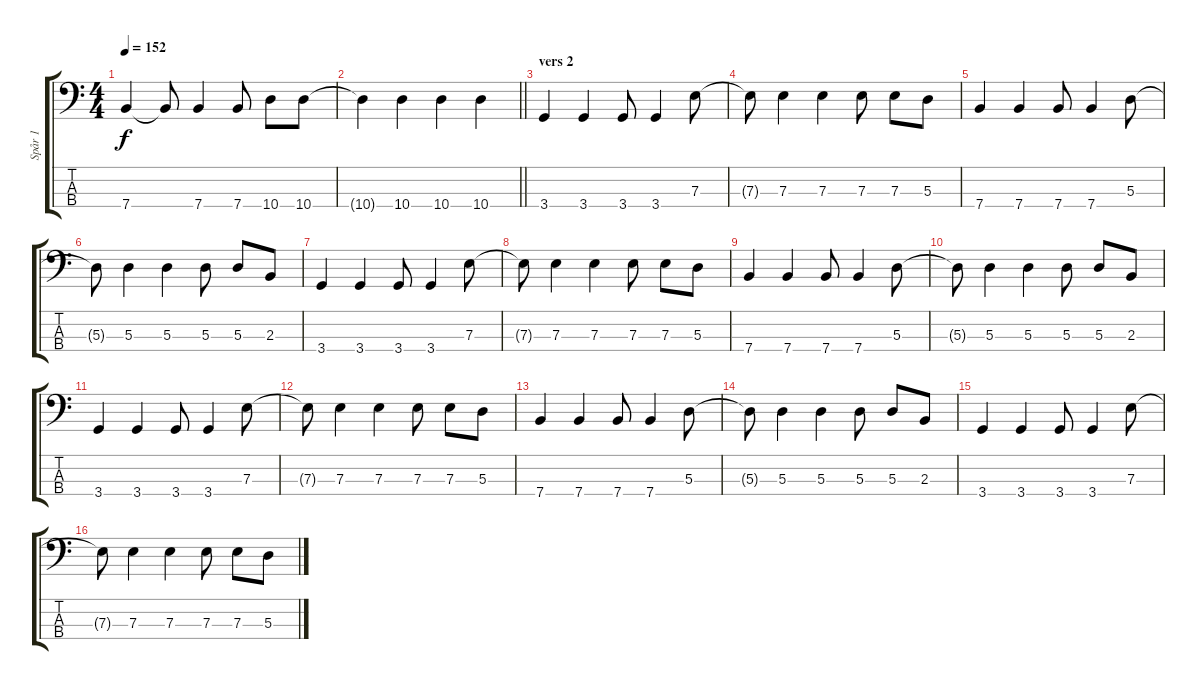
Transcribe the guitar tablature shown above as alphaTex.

\track ("Spår 1" "Spår 1") {instrument electricbassfinger}
\staff {score tabs}
\tuning (G2 D2 A1 E1) {hide}
\ts (4 4)
\tempo 152
\clef f4
\ks c
7.4.4{dy f} 7.4{t}.8 7.4.4 7.4.8 10.4.8 10.4.8 |
\barLineRight lightlight
10.4{t}.4 10.4.4 10.4.4 10.4.4 |
\section ("" "vers 2")
3.4.4 3.4.4 3.4.8 3.4.4 7.3.8 |
7.3{t}.8 7.3.4{balance 11} 7.3.4 7.3.8 7.3.8 5.3.8 |
7.4.4 7.4.4 7.4.8 7.4.4 5.3.8 |
5.3{t}.8 5.3.4 5.3.4 5.3.8 5.3.8 2.3.8 |
3.4.4 3.4.4 3.4.8 3.4.4 7.3.8 |
7.3{t}.8 7.3.4 7.3.4 7.3.8 7.3.8 5.3.8 |
7.4.4 7.4.4 7.4.8 7.4.4 5.3.8 |
5.3{t}.8 5.3.4 5.3.4 5.3.8 5.3.8 2.3.8{balance 3} |
3.4.4 3.4.4 3.4.8 3.4.4 7.3.8 |
7.3{t}.8 7.3.4 7.3.4 7.3.8 7.3.8 5.3.8 |
7.4.4 7.4.4 7.4.8 7.4.4 5.3.8 |
5.3{t}.8 5.3.4 5.3.4 5.3.8 5.3.8 2.3.8{balance 3} |
3.4.4 3.4.4 3.4.8 3.4.4 7.3.8 |
7.3{t}.8 7.3.4 7.3.4 7.3.8 7.3.8 5.3.8
